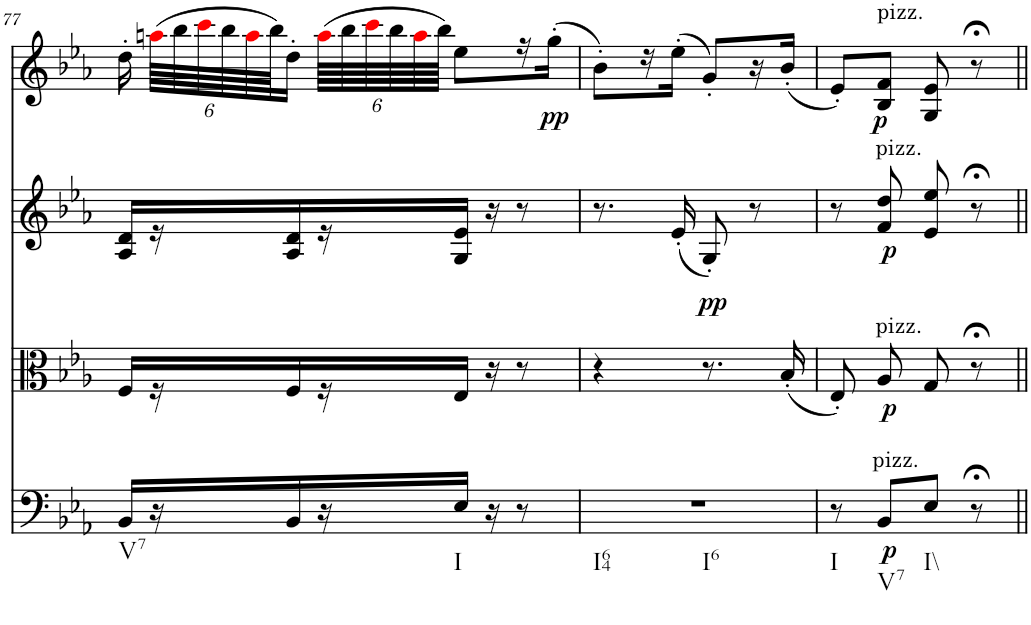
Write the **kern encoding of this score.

**kern	**dynam	**kern	**dynam	**kern	**dynam	**kern	**dynam
*part4	*part4	*part3	*part3	*part2	*part2	*part1	*part1
*staff4	*staff4	*staff3	*staff3	*staff2	*staff2	*staff1	*staff1
*I"Violoncello	*	*I"Viola	*	*I"Violin II	*	*I"Violin I	*
*I'Vc	*	*I'Vla	*	*I'Vln	*	*I'Vln	*
!!LO:PB:g=z
*clefC4	*	*clefC3	*	*clefG2	*	*clefG2	*
*k[b-e-a-]	*	*k[b-e-a-]	*	*k[b-e-a-]	*	*k[b-e-a-]	*
*E-:	*	*E-:	*	*E-:	*	*E-:	*
*M2/4	*	*M2/4	*	*M2/4	*	*M2/4	*
=77	=77	=77	=77	=77	=77	=77	=77
!LO:TX:b:t=V7	!	!	!	!	!	!	!
16BB-/LL	.	16F/LL	.	16A-/ 16d/LL	.	16dd'\	.
*	*	*	*	*	*	*Xbrackettup	*
16r	.	16r	.	16r	.	(96aani\LLLL	.
.	.	.	.	.	.	96bb-\	.
.	.	.	.	.	.	96ccci\	.
.	.	.	.	.	.	96bb-\	.
.	.	.	.	.	.	96aai\	.
.	.	.	.	.	.	96bb-\JJ)	.
16BB-/	.	16F/	.	16A-/ 16d/	.	16dd'\JJ	.
16r	.	16r	.	16r	.	(96aai\LLLL	.
.	.	.	.	.	.	96bb-\	.
.	.	.	.	.	.	96ccci\	.
.	.	.	.	.	.	96bb-\	.
.	.	.	.	.	.	96aai\	.
.	.	.	.	.	.	96bb-\JJJJ)	.
!LO:TX:b:t=I	!	!	!	!	!	!	!
16E-/JJ	.	16E-/JJ	.	16G/ 16e-/JJ	.	8ee-\L	.
16r	.	16r	.	16r	.	.	.
8r	.	8r	.	8r	.	16r	.
!	!	!	!	!	!	!	!LO:DY:b
.	.	.	.	.	.	(16gg'\JJ	pp
=78	=78	=78	=78	=78	=78	=78	=78
!LO:TX:b:t=I64	!	!	!	!	!	!	!
!LO:TX:b:t=I6	!	!	!	!	!	!	!
2r	.	4r	.	8.r	.	8b-'\L)	.
.	.	.	.	.	.	16r	.
.	.	.	.	(16e-'/	.	(16ee-'\JJ	.
!	!	!	!LO:DY:a	!	!	!	!
.	.	8.r	pp	8G'/)	.	8g'/L)	.
.	.	.	.	8r	.	16r	.
.	.	(16B-'/	.	.	.	(16b-'/JJ	.
=79	=79	=79	=79	=79	=79	=79	=79
!LO:TX:b:t=I	!	!	!	!	!	!	!
8r	.	8E-'/)	.	8r	.	8e-'/L)	.
!	!	!	!	!	!	!LO:TX:a:t=pizz.	!
!	!	!	!	!LO:TX:a:t=pizz.	!	!	!
!	!	!LO:TX:a:t=pizz.	!	!	!	!	!
!LO:TX:a:t=pizz.	!	!	!	!	!	!	!
!LO:TX:b:t=V7	!	!	!	!	!	!	!
!	!LO:DY:b	!	!LO:DY:b	!	!LO:DY:b	!	!LO:DY:b
8BB-/L	p	8A-/	p	8f/ 8dd/	p	8B-/ 8f/J	p
!LO:TX:b:t=I\\	!	!	!	!	!	!	!
8E-/J	.	8G/	.	8e-/ 8ee-/	.	8G/ 8e-/	.
8r;<	.	8r;<	.	8r;<	.	8r;<	.
=||	=||	=||	=||	=||	=||	=||	=||
*-	*-	*-	*-	*-	*-	*-	*-
